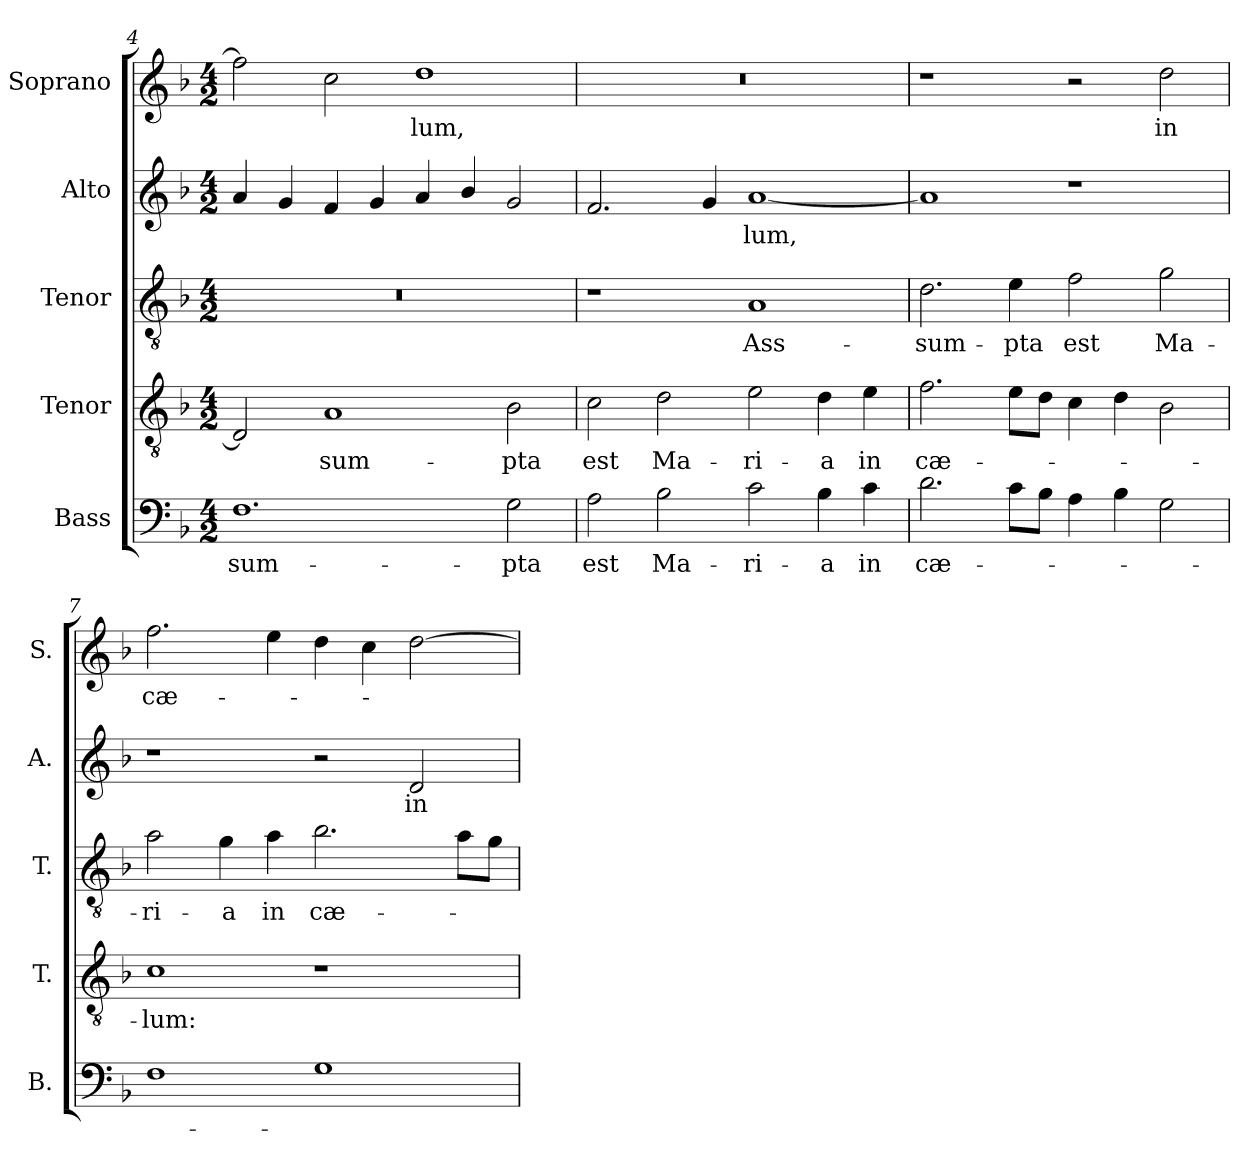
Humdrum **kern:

**kern	**text	**kern	**text	**kern	**text	**kern	**text	**kern	**text
*part5	*part5	*part4	*part4	*part3	*part3	*part2	*part2	*part1	*part1
*staff5	*staff5	*staff4	*staff4	*staff3	*staff3	*staff2	*staff2	*staff1	*staff1
*I"Bass	*	*I"Tenor	*	*I"Tenor	*	*I"Alto	*	*I"Soprano	*
*I'B.	*	*I'T.	*	*I'T.	*	*I'A.	*	*I'S.	*
*clefF4	*	*clefGv2	*	*clefGv2	*	*clefG2	*	*clefG2	*
*	*	*ITrd7c12	*	*ITrd7c12	*	*	*	*	*
*k[b-]	*	*k[b-]	*	*k[b-]	*	*k[b-]	*	*k[b-]	*
*F:	*	*F:	*	*F:	*	*F:	*	*F:	*
*M4/2	*	*M4/2	*	*M4/2	*	*M4/2	*	*M4/2	*
=4	=4	=4	=4	=4	=4	=4	=4	=4	=4
!	!LO:LY:b:color=#000000	!	!	!LO:N:vis=1	!	!	!	!	!
1.Fi	-sum-	2DDi/]	.	0r	.	4ai/	.	2ffi\]	.
.	.	.	.	.	.	4gi/	.	.	.
!	!	!	!LO:LY:b:color=#000000	!	!	!	!	!	!
.	.	1AAi	-sum-	.	.	4fi/	.	2cci\	.
.	.	.	.	.	.	4gi/	.	.	.
!	!	!	!	!	!	!	!	!	!LO:LY:b:color=#000000
.	.	.	.	.	.	4ai/	.	1ddi	-lum,
.	.	.	.	.	.	4b-i/	.	.	.
!	!LO:LY:b:color=#000000	!	!	!	!	!	!	!	!
!	!	!	!LO:LY:b:color=#000000	!	!	!	!	!	!
2Gi\	-pta	2BB-i\	-pta	.	.	2gi/	.	.	.
!!LO:LB:g=z
=5	=5	=5	=5	=5	=5	=5	=5	=5	=5
!	!LO:LY:b:color=#000000	!	!	!	!	!	!	!	!
!	!	!	!LO:LY:b:color=#000000	!	!	!	!	!LO:N:vis=1	!
2Ai\	est	2Ci\	est	1r	.	2.fi/	.	0r	.
!	!LO:LY:b:color=#000000	!	!	!	!	!	!	!	!
!	!	!	!LO:LY:b:color=#000000	!	!	!	!	!	!
2B-i\	Ma-	2Di\	Ma-	.	.	.	.	.	.
.	.	.	.	.	.	4gi/	.	.	.
!	!LO:LY:b:color=#000000	!	!	!	!	!	!	!	!
!	!	!	!LO:LY:b:color=#000000	!	!	!	!	!	!
!	!	!	!	!	!LO:LY:b:color=#000000	!	!	!	!
!	!	!	!	!	!	!	!LO:LY:b:color=#000000	!	!
2ci\	-ri-	2Ei\	-ri-	1AAi	Ass-	[1ai	-lum,	.	.
!	!LO:LY:b:color=#000000	!	!	!	!	!	!	!	!
!	!	!	!LO:LY:b:color=#000000	!	!	!	!	!	!
4B-i\	-a	4Di\	-a	.	.	.	.	.	.
!	!LO:LY:b:color=#000000	!	!	!	!	!	!	!	!
!	!	!	!LO:LY:b:color=#000000	!	!	!	!	!	!
4ci\	in	4Ei\	in	.	.	.	.	.	.
=6	=6	=6	=6	=6	=6	=6	=6	=6	=6
!	!LO:LY:b:color=#000000	!	!	!	!	!	!	!	!
!	!	!	!LO:LY:b:color=#000000	!	!	!	!	!	!
!	!	!	!	!	!LO:LY:b:color=#000000	!	!	!	!
2.di\	cæ-	2.Fi\	cæ-	2.Di\	-sum-	1ai]	.	1r	.
!	!	!	!	!	!LO:LY:b:color=#000000	!	!	!	!
8ci\L	.	8Ei\L	.	4Ei\	-pta	.	.	.	.
8B-i\J	.	8Di\J	.	.	.	.	.	.	.
!	!	!	!	!	!LO:LY:b:color=#000000	!	!	!	!
4Ai\	.	4Ci\	.	2Fi\	est	1r	.	2r	.
4B-i\	.	4Di\	.	.	.	.	.	.	.
!	!	!	!	!	!LO:LY:b:color=#000000	!	!	!	!
!	!	!	!	!	!	!	!	!	!LO:LY:b:color=#000000
2Gi\	.	2BB-i\	.	2Gi\	Ma-	.	.	2ddi\	in
=7	=7	=7	=7	=7	=7	=7	=7	=7	=7
!	!	!	!LO:LY:b:color=#000000	!	!	!	!	!	!
!	!	!	!	!	!LO:LY:b:color=#000000	!	!	!	!
!	!	!	!	!	!	!	!	!	!LO:LY:b:color=#000000
1Fi	.	1Ci	-lum:	2Ai\	-ri-	1r	.	2.ffi\	cæ-
!	!	!	!	!	!LO:LY:b:color=#000000	!	!	!	!
.	.	.	.	4Gi\	-a	.	.	.	.
!	!	!	!	!	!LO:LY:b:color=#000000	!	!	!	!
.	.	.	.	4Ai\	in	.	.	4eei\	.
!	!	!	!	!	!LO:LY:b:color=#000000	!	!	!	!
1Gi	.	1r	.	2.B-i\	cæ-	2r	.	4ddi\	.
.	.	.	.	.	.	.	.	4cci\	.
!	!	!	!	!	!	!	!LO:LY:b:color=#000000	!	!
.	.	.	.	.	.	2di/	in	[2ddi\	.
.	.	.	.	8Ai\L	.	.	.	.	.
.	.	.	.	8Gi\J	.	.	.	.	.
=	=	=	=	=	=	=	=	=	=
*-	*-	*-	*-	*-	*-	*-	*-	*-	*-
